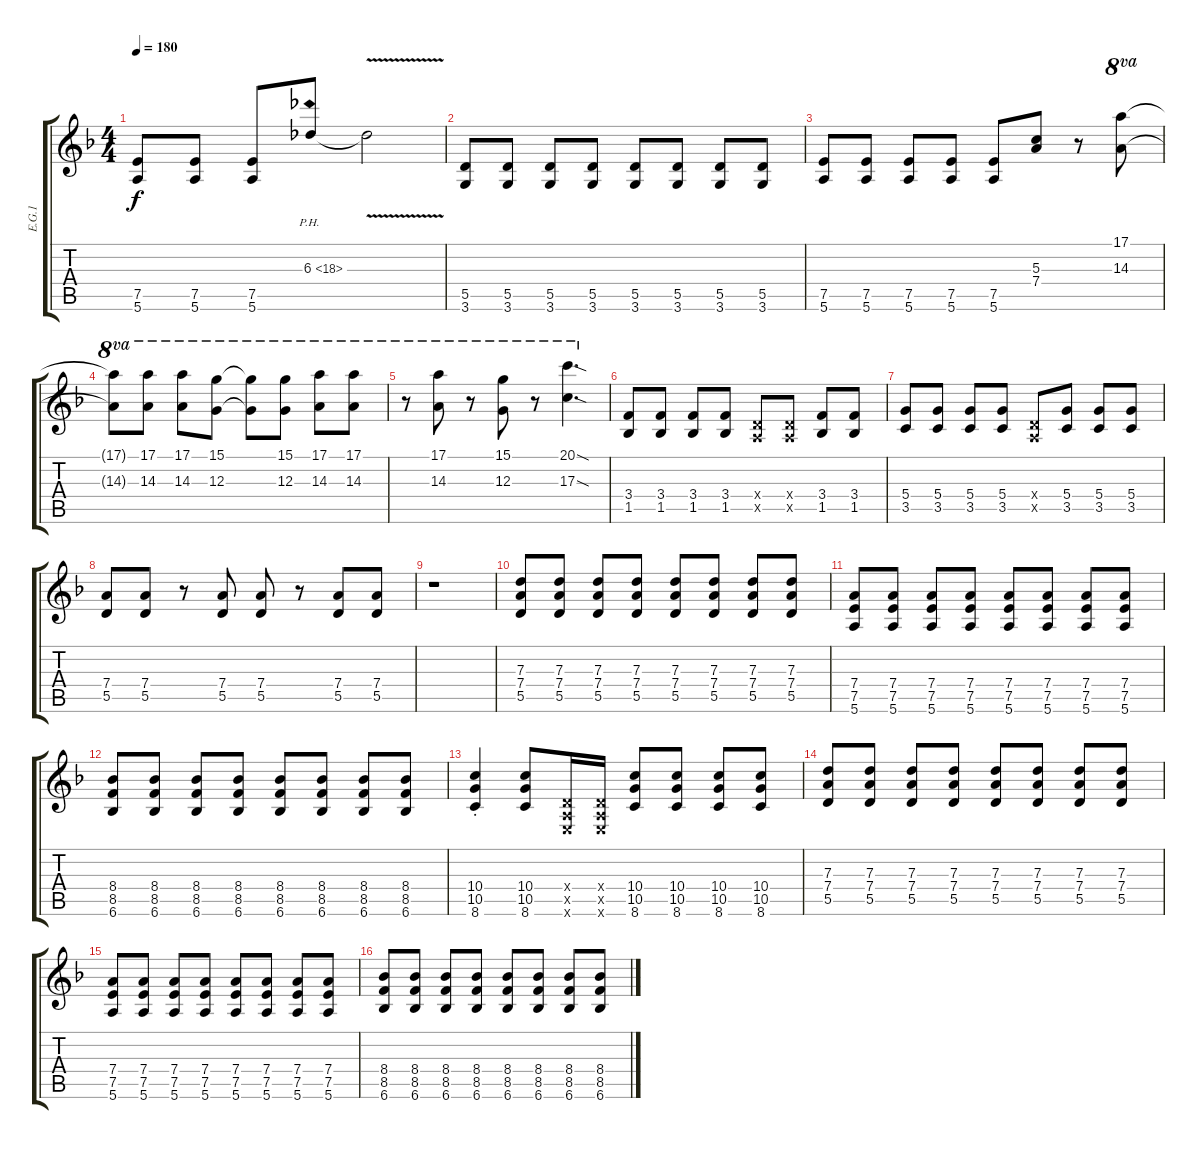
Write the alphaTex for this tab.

\track ("E.G.1" "E.G.1") {instrument distortionguitar}
\staff {score tabs}
\tuning (E4 B3 G3 D3 A2 E2) {hide}
\ts (4 4)
\tempo 180
\clef g2
\ks f
(7.5{t} 5.6{t}).8{dy f} (7.5 5.6).8 (7.5 5.6).8 6.3{ph 12}.8 6.3{v t}.2 |
(5.5 3.6).8 (5.5 3.6).8 (5.5 3.6).8 (5.5 3.6).8 (5.5 3.6).8 (5.5 3.6).8 (5.5 3.6).8 (5.5 3.6).8 |
(7.5 5.6).8 (7.5 5.6).8 (7.5 5.6).8 (7.5 5.6).8 (7.5 5.6).8 (5.3 7.4).8 r.8 (17.1 14.3).8{ot 8va} |
(17.1{t} 14.3{t}).8{ot 8va} (17.1 14.3).8{ot 8va} (17.1 14.3).8{ot 8va} (15.1 12.3).8{ot 8va} (15.1{t} 12.3{t}).8{ot 8va} (15.1 12.3).8{ot 8va} (17.1 14.3).8{ot 8va} (17.1 14.3).8{ot 8va} |
r.8{ot 8va} (17.1 14.3).8{ot 8va} r.8{ot 8va} (15.1 12.3).8{ot 8va} r.8{ot 8va} (20.1{sod} 17.3{sod}).4{d ot 8va} |
(3.4 1.5).8 (3.4 1.5).8 (3.4 1.5).8 (3.4 1.5).8 (0.4{x} 0.5{x}).8 (0.4{x} 0.5{x}).8 (3.4 1.5).8 (3.4 1.5).8 |
(5.4 3.5).8 (5.4 3.5).8 (5.4 3.5).8 (5.4 3.5).8 (0.4{x} 0.5{x}).8 (5.4 3.5).8 (5.4 3.5).8 (5.4 3.5).8 |
(7.4 5.5).8 (7.4 5.5).8 r.8 (7.4 5.5).8 (7.4 5.5).8 r.8 (7.4 5.5).8 (7.4 5.5).8 |
r.1 |
(7.3 7.4 5.5).8 (7.3 7.4 5.5).8 (7.3 7.4 5.5).8 (7.3 7.4 5.5).8 (7.3 7.4 5.5).8 (7.3 7.4 5.5).8 (7.3 7.4 5.5).8 (7.3 7.4 5.5).8 |
(7.4 7.5 5.6).8 (7.4 7.5 5.6).8 (7.4 7.5 5.6).8 (7.4 7.5 5.6).8 (7.4 7.5 5.6).8 (7.4 7.5 5.6).8 (7.4 7.5 5.6).8 (7.4 7.5 5.6).8 |
(8.4 8.5 6.6).8 (8.4 8.5 6.6).8 (8.4 8.5 6.6).8 (8.4 8.5 6.6).8 (8.4 8.5 6.6).8 (8.4 8.5 6.6).8 (8.4 8.5 6.6).8 (8.4 8.5 6.6).8 |
(10.4{st} 10.5{st} 8.6{st}).4 (10.4 10.5 8.6).8 (0.4{x} 0.5{x} 0.6{x}).16 (0.4{x} 0.5{x} 0.6{x}).16 (10.4 10.5 8.6).8 (10.4 10.5 8.6).8 (10.4 10.5 8.6).8 (10.4 10.5 8.6).8 |
(7.3 7.4 5.5).8 (7.3 7.4 5.5).8 (7.3 7.4 5.5).8 (7.3 7.4 5.5).8 (7.3 7.4 5.5).8 (7.3 7.4 5.5).8 (7.3 7.4 5.5).8 (7.3 7.4 5.5).8 |
(7.4 7.5 5.6).8 (7.4 7.5 5.6).8 (7.4 7.5 5.6).8 (7.4 7.5 5.6).8 (7.4 7.5 5.6).8 (7.4 7.5 5.6).8 (7.4 7.5 5.6).8 (7.4 7.5 5.6).8 |
(8.4 8.5 6.6).8 (8.4 8.5 6.6).8 (8.4 8.5 6.6).8 (8.4 8.5 6.6).8 (8.4 8.5 6.6).8 (8.4 8.5 6.6).8 (8.4 8.5 6.6).8 (8.4 8.5 6.6).8
